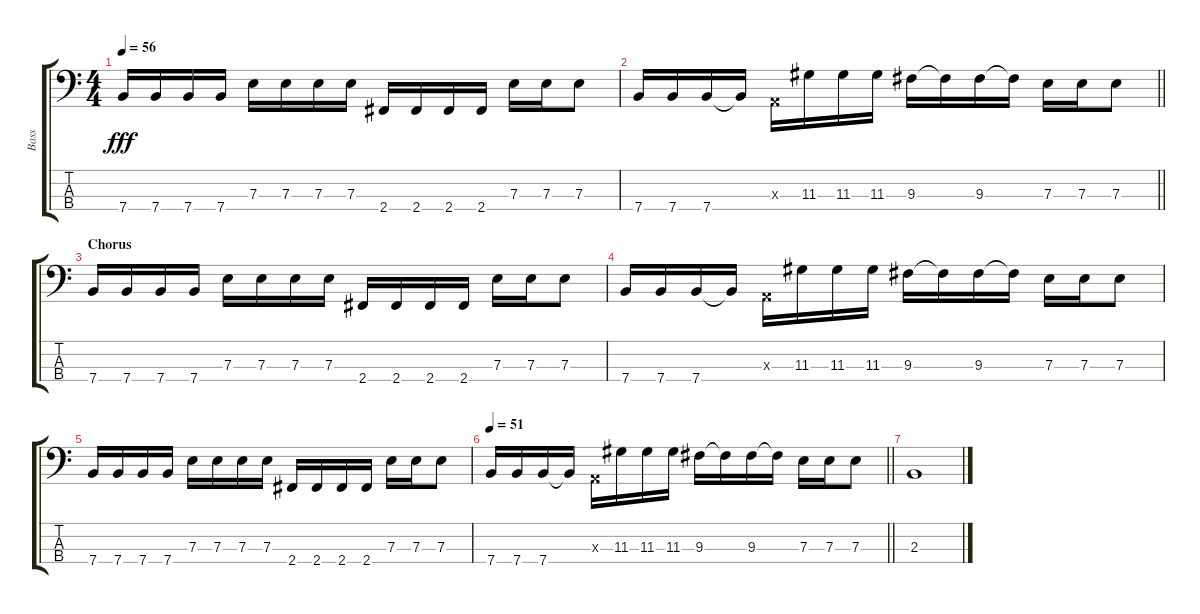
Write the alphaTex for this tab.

\track ("Bass" "Bass") {instrument electricbassfinger}
\staff {score tabs}
\tuning (G2 D2 A1 E1) {hide}
\ts (4 4)
\tempo 56
\clef f4
\ks c
7.4.16{dy fff} 7.4.16 7.4.16 7.4.16 7.3.16 7.3.16 7.3.16 7.3.16 2.4.16 2.4.16 2.4.16 2.4.16 7.3.16 7.3.16 7.3.8 |
\barLineRight lightlight
7.4.16 7.4.16 7.4.16 7.4{t}.16 0.3{x}.16 11.3.16 11.3.16 11.3.16 9.3.16 9.3{t}.16 9.3.16 9.3{t}.16 7.3.16 7.3.16 7.3.8 |
\section ("" "Chorus")
7.4.16 7.4.16 7.4.16 7.4.16 7.3.16 7.3.16 7.3.16 7.3.16 2.4.16 2.4.16 2.4.16 2.4.16 7.3.16 7.3.16 7.3.8 |
7.4.16 7.4.16 7.4.16 7.4{t}.16 0.3{x}.16 11.3.16 11.3.16 11.3.16 9.3.16 9.3{t}.16 9.3.16 9.3{t}.16 7.3.16 7.3.16 7.3.8 |
7.4.16 7.4.16 7.4.16 7.4.16 7.3.16 7.3.16 7.3.16 7.3.16 2.4.16 2.4.16 2.4.16 2.4.16 7.3.16 7.3.16 7.3.8 |
\tempo 51
\barLineRight lightlight
7.4.16 7.4.16 7.4.16 7.4{t}.16 0.3{x}.16 11.3.16 11.3.16 11.3.16 9.3.16 9.3{t}.16 9.3.16 9.3{t}.16 7.3.16 7.3.16 7.3.8 |
2.3.1
